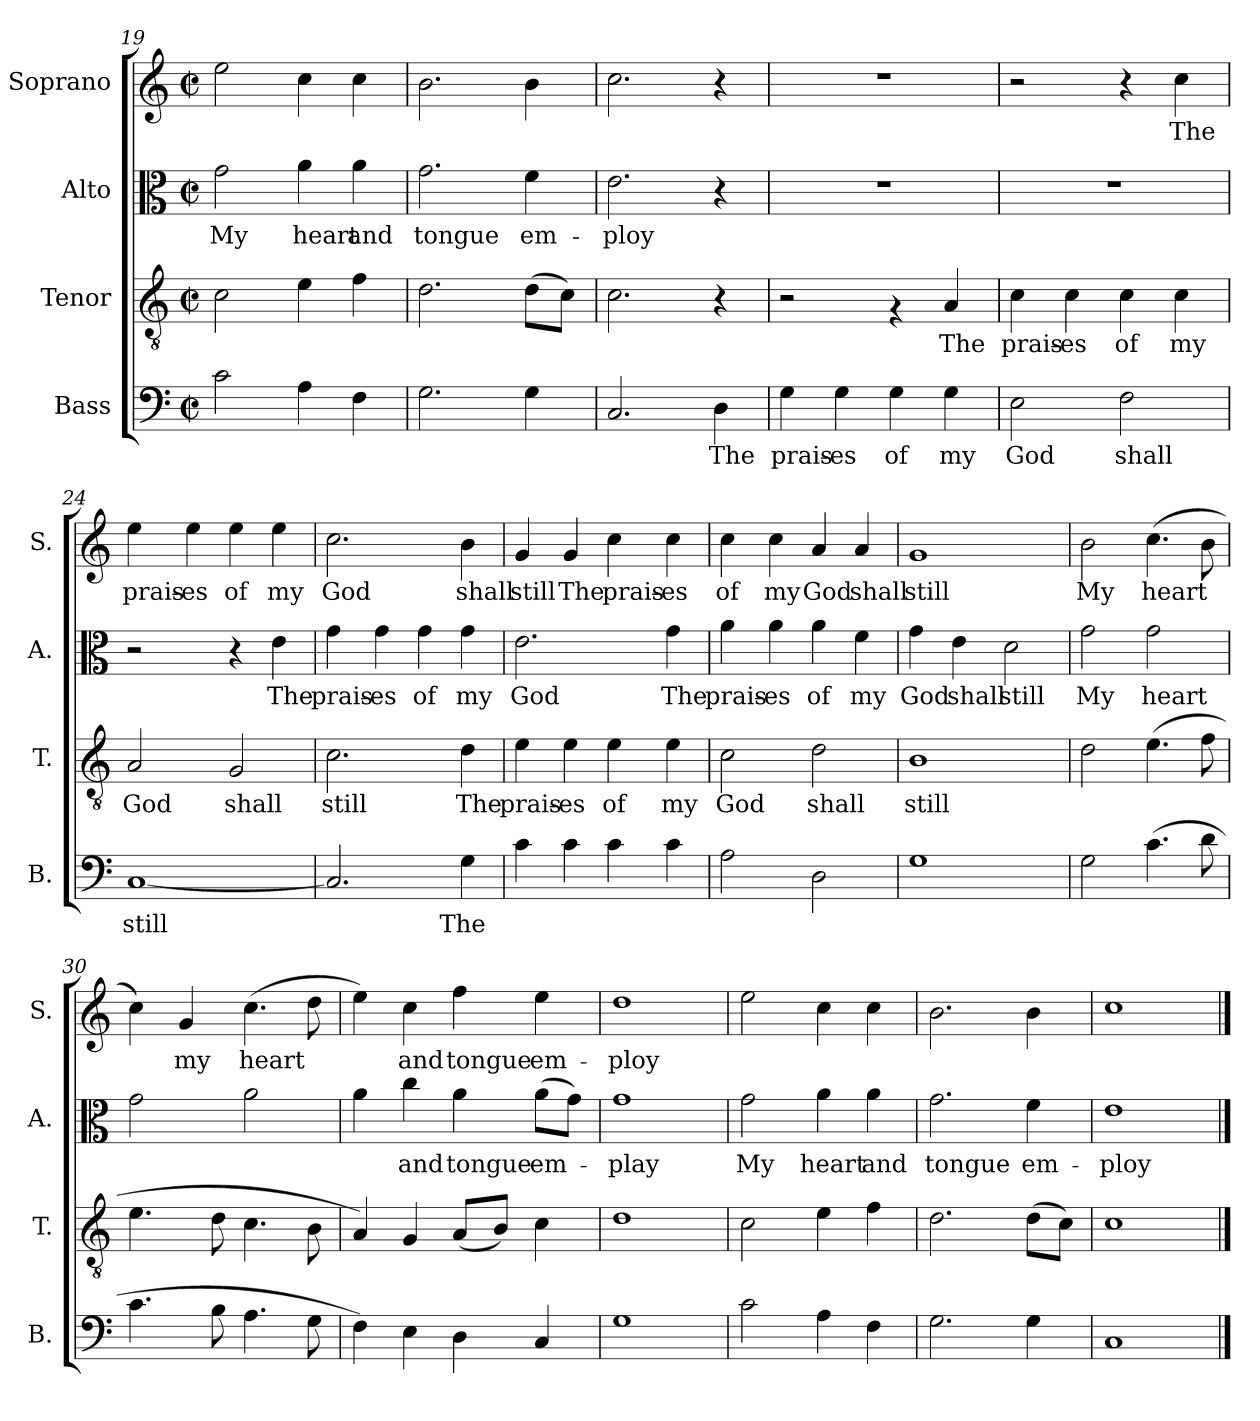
**kern	**text	**kern	**text	**kern	**text	**kern	**text
*part4	*part4	*part3	*part3	*part2	*part2	*part1	*part1
*staff4	*staff4	*staff3	*staff3	*staff2	*staff2	*staff1	*staff1
*I"Bass	*	*I"Tenor	*	*I"Alto	*	*I"Soprano	*
*I'B.	*	*I'T.	*	*I'A.	*	*I'S.	*
*clefF4	*	*clefGv2	*	*clefC3	*	*clefG2	*
*k[]	*	*k[]	*	*k[]	*	*k[]	*
*M2/2	*	*M2/2	*	*M2/2	*	*M2/2	*
*met(c|)	*	*met(c|)	*	*met(c|)	*	*met(c|)	*
=19	=19	=19	=19	=19	=19	=19	=19
!	!	!	!	!	!LO:LY:b	!	!
2c\	.	2c\	.	2g\	My	2ee\	.
!	!	!	!	!	!LO:LY:b	!	!
4A\	.	4e\	.	4a\	heart	4cc\	.
!	!	!	!	!	!LO:LY:b	!	!
4F\	.	4f\	.	4a\	and	4cc\	.
=20	=20	=20	=20	=20	=20	=20	=20
!	!	!	!	!	!LO:LY:b	!	!
2.G\	.	2.d\	.	2.g\	tongue	2.b\	.
!	!	!	!	!	!LO:LY:b	!	!
4G\	.	(>8d\L	.	4f\	em-	4b\	.
.	.	8c\J)	.	.	.	.	.
=21	=21	=21	=21	=21	=21	=21	=21
!	!	!	!	!	!LO:LY:b	!	!
2.C/	.	2.c\	.	2.e\	-ploy	2.cc\	.
!	!LO:LY:b	!	!	!	!	!	!
4D\	The	4r	.	4r	.	4r	.
=22	=22	=22	=22	=22	=22	=22	=22
!	!LO:LY:b	!	!	!	!	!	!
4G\	prais-	2r	.	1r	.	1r	.
!	!LO:LY:b	!	!	!	!	!	!
4G\	-es	.	.	.	.	.	.
!	!LO:LY:b	!	!	!	!	!	!
4G\	of	4rG	.	.	.	.	.
!	!LO:LY:b	!	!LO:LY:b	!	!	!	!
4G\	my	4A/	The	.	.	.	.
!!LO:LB:g=z
=23	=23	=23	=23	=23	=23	=23	=23
!	!LO:LY:b	!	!LO:LY:b	!	!	!	!
2E\	God	4c\	prais-	1r	.	2r	.
!	!	!	!LO:LY:b	!	!	!	!
.	.	4c\	-es	.	.	.	.
!	!LO:LY:b	!	!LO:LY:b	!	!	!	!
2F\	shall	4c\	of	.	.	4r	.
!	!	!	!LO:LY:b	!	!	!	!LO:LY:b
.	.	4c\	my	.	.	4cc\	The
=24	=24	=24	=24	=24	=24	=24	=24
!	!LO:LY:b	!	!LO:LY:b	!	!	!	!LO:LY:b
[1C	still	2A/	God	2r	.	4ee\	prais-
!	!	!	!	!	!	!	!LO:LY:b
.	.	.	.	.	.	4ee\	-es
!	!	!	!LO:LY:b	!	!	!	!LO:LY:b
.	.	2G/	shall	4r	.	4ee\	of
!	!	!	!	!	!LO:LY:b	!	!LO:LY:b
.	.	.	.	4e\	The	4ee\	my
=25	=25	=25	=25	=25	=25	=25	=25
!	!	!	!LO:LY:b	!	!LO:LY:b	!	!LO:LY:b
2.C/]	.	2.c\	still	4g\	prais-	2.cc\	God
!	!	!	!	!	!LO:LY:b	!	!
.	.	.	.	4g\	-es	.	.
!	!	!	!	!	!LO:LY:b	!	!
.	.	.	.	4g\	of	.	.
!	!LO:LY:b	!	!LO:LY:b	!	!LO:LY:b	!	!LO:LY:b
4G\	The	4d\	The	4g\	my	4b\	shall
=26	=26	=26	=26	=26	=26	=26	=26
!	!	!	!LO:LY:b	!	!LO:LY:b	!	!LO:LY:b
4c\	.	4e\	prais-	2.e\	God	4g/	still
!	!	!	!LO:LY:b	!	!	!	!LO:LY:b
4c\	.	4e\	-es	.	.	4g/	The
!	!	!	!LO:LY:b	!	!	!	!LO:LY:b
4c\	.	4e\	of	.	.	4cc\	prais-
!	!	!	!LO:LY:b	!	!LO:LY:b	!	!LO:LY:b
4c\	.	4e\	my	4g\	The	4cc\	-es
!!LO:LB:g=z
=27	=27	=27	=27	=27	=27	=27	=27
!	!	!	!LO:LY:b	!	!LO:LY:b	!	!LO:LY:b
2A\	.	2c\	God	4a\	prais-	4cc\	of
!	!	!	!	!	!LO:LY:b	!	!LO:LY:b
.	.	.	.	4a\	-es	4cc\	my
!	!	!	!LO:LY:b	!	!LO:LY:b	!	!LO:LY:b
2D\	.	2d\	shall	4a\	of	4a/	God
!	!	!	!	!	!LO:LY:b	!	!LO:LY:b
.	.	.	.	4f\	my	4a/	shall
=28	=28	=28	=28	=28	=28	=28	=28
!	!	!	!LO:LY:b	!	!LO:LY:b	!	!LO:LY:b
1G	.	1B	still	4g\	God	1g	still
!	!	!	!	!	!LO:LY:b	!	!
.	.	.	.	4e\	shall	.	.
!	!	!	!	!	!LO:LY:b	!	!
.	.	.	.	2d\	still	.	.
=29	=29	=29	=29	=29	=29	=29	=29
!	!	!	!	!	!LO:LY:b	!	!LO:LY:b
2G\	.	2d\	.	2g\	My	2b\	My
!	!	!	!	!	!LO:LY:b	!	!LO:LY:b
(>4.c\	.	(>4.e\	.	2g\	heart	(>4.cc\	heart
8d\	.	8f\	.	.	.	8b\	.
=30	=30	=30	=30	=30	=30	=30	=30
4.c\	.	4.e\	.	2g\	.	4cc\)	.
!	!	!	!	!	!	!	!LO:LY:b
.	.	.	.	.	.	4g/	my
8B\	.	8d\	.	.	.	.	.
!	!	!	!	!	!	!	!LO:LY:b
4.A\	.	4.c\	.	2a\	.	(>4.cc\	heart
8G\	.	8B\	.	.	.	8dd\	.
=31	=31	=31	=31	=31	=31	=31	=31
4F\)	.	4A/)	.	4a\	.	4ee\)	.
!	!	!	!	!	!LO:LY:b	!	!LO:LY:b
4E\	.	4G/	.	4cc\	and	4cc\	and
!	!	!	!	!	!LO:LY:b	!	!LO:LY:b
4D\	.	(<8A/L	.	4a\	tongue	4ff\	tongue
.	.	8B/J)	.	.	.	.	.
!	!	!	!	!	!LO:LY:b	!	!LO:LY:b
4C/	.	4c\	.	(>8a\L	em-	4ee\	em-
.	.	.	.	8g\J)	.	.	.
!!LO:LB:g=z
=32	=32	=32	=32	=32	=32	=32	=32
!	!	!	!	!	!LO:LY:b	!	!LO:LY:b
1G	.	1d	.	1g	-play	1dd	-ploy
=33	=33	=33	=33	=33	=33	=33	=33
!	!	!	!	!	!LO:LY:b	!	!
2c\	.	2c\	.	2g\	My	2ee\	.
!	!	!	!	!	!LO:LY:b	!	!
4A\	.	4e\	.	4a\	heart	4cc\	.
!	!	!	!	!	!LO:LY:b	!	!
4F\	.	4f\	.	4a\	and	4cc\	.
=34	=34	=34	=34	=34	=34	=34	=34
!	!	!	!	!	!LO:LY:b	!	!
2.G\	.	2.d\	.	2.g\	tongue	2.b\	.
!	!	!	!	!	!LO:LY:b	!	!
4G\	.	(>8d\L	.	4f\	em-	4b\	.
.	.	8c\J)	.	.	.	.	.
=35	=35	=35	=35	=35	=35	=35	=35
!	!	!	!	!	!LO:LY:b	!	!
1C	.	1c	.	1e	-ploy	1cc	.
==	==	==	==	==	==	==	==
*-	*-	*-	*-	*-	*-	*-	*-
